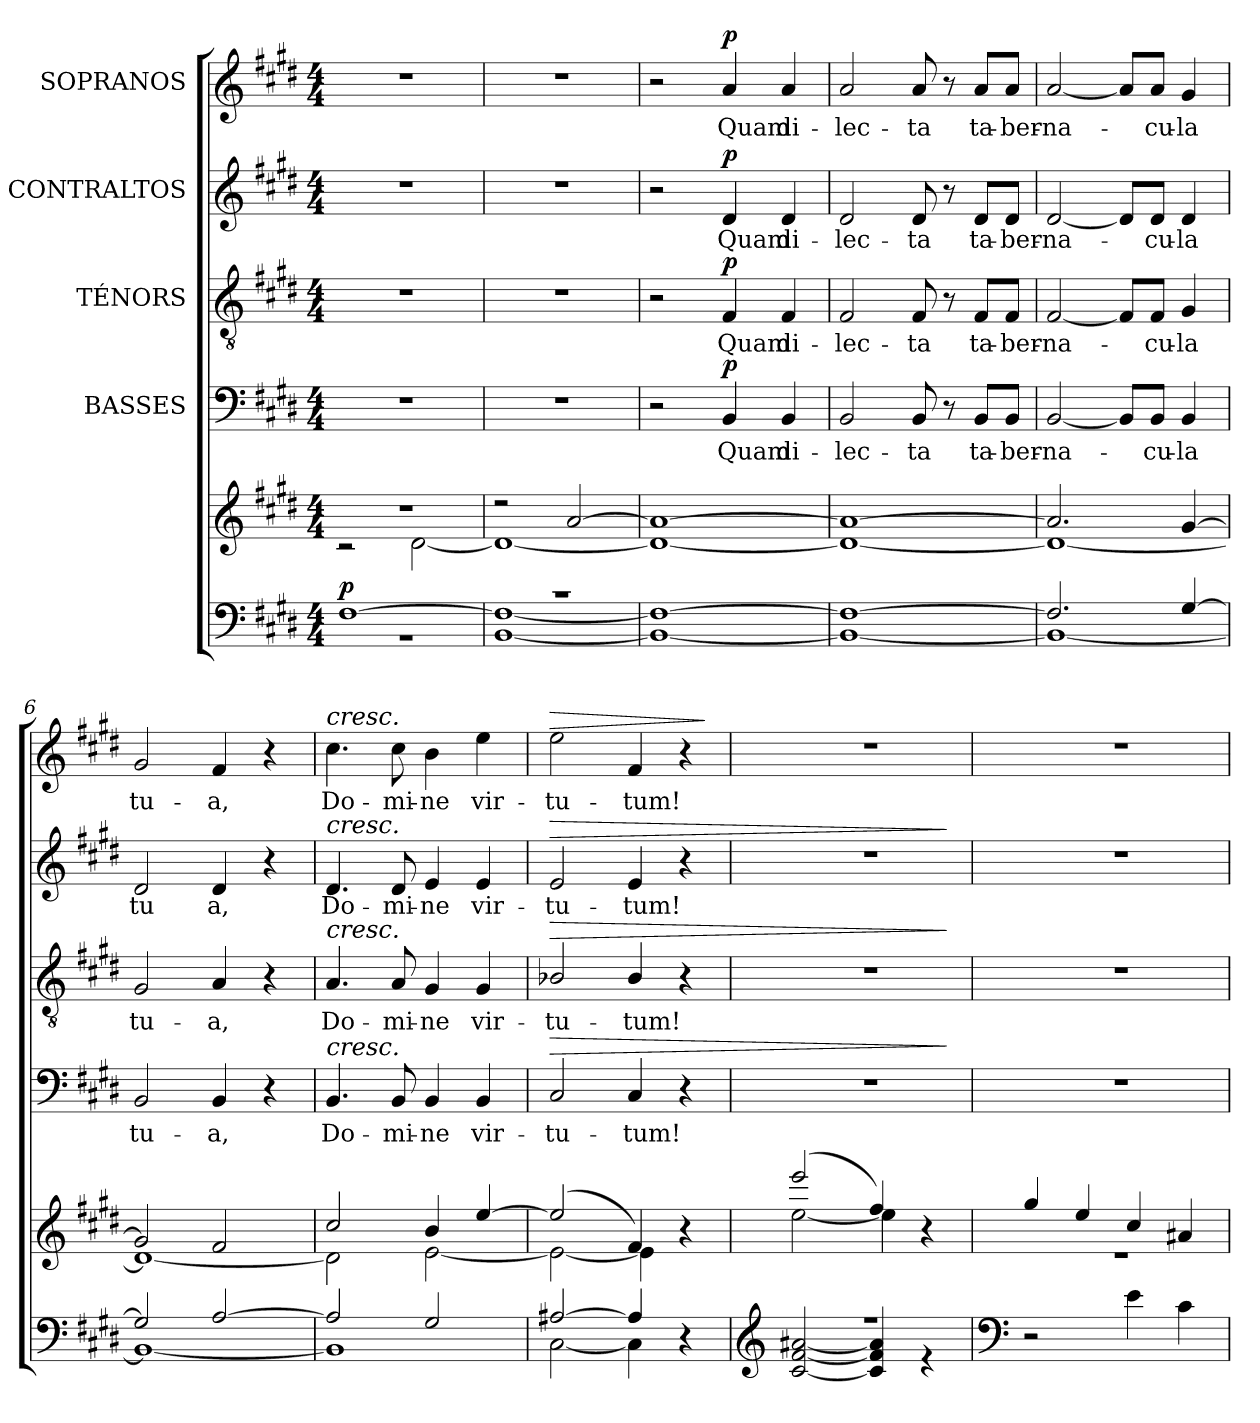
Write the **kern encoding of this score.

**kern	**kern	**dynam	**kern	**text	**dynam	**kern	**text	**dynam	**kern	**text	**dynam	**kern	**text	**dynam
*part5	*part5	*part5	*part4	*part4	*part4	*part3	*part3	*part3	*part2	*part2	*part2	*part1	*part1	*part1
*staff6	*staff5	*staff5/6	*staff4	*staff4	*staff4	*staff3	*staff3	*staff3	*staff2	*staff2	*staff2	*staff1	*staff1	*staff1
*	*	*	*I"BASSES	*	*	*I"TÉNORS	*	*	*I"CONTRALTOS	*	*	*I"SOPRANOS	*	*
*clefF4	*clefG2	*	*clefF4	*	*	*clefGv2	*	*	*clefG2	*	*	*clefG2	*	*
*k[f#c#g#d#]	*k[f#c#g#d#]	*	*k[f#c#g#d#]	*	*	*k[f#c#g#d#]	*	*	*k[f#c#g#d#]	*	*	*k[f#c#g#d#]	*	*
*M4/4	*M4/4	*	*M4/4	*	*	*M4/4	*	*	*M4/4	*	*	*M4/4	*	*
=1	=1	=1	=1	=1	=1	=1	=1	=1	=1	=1	=1	=1	=1	=1
*^	*^	*	*	*	*	*	*	*	*	*	*	*	*	*
!	!	!	!	!LO:DY:a=2	!	!	!	!	!	!	!	!	!	!	!	!
[1F#i/	1r	1r	2r	p	1r	.	.	1r	.	.	1r	.	.	1r	.	.
.	.	.	[2d#j\	.	.	.	.	.	.	.	.	.	.	.	.	.
=2	=2	=2	=2	=2	=2	=2	=2	=2	=2	=2	=2	=2	=2	=2	=2	=2
1r	[1BBi/ 1F#i_/	2r	1d#j/_	.	1r	.	.	1r	.	.	1r	.	.	1r	.	.
.	.	[2aZ/	.	.	.	.	.	.	.	.	.	.	.	.	.	.
*v	*v	*	*	*	*	*	*	*	*	*	*	*	*	*	*	*
*	*v	*v	*	*	*	*	*	*	*	*	*	*	*	*	*
=3	=3	=3	=3	=3	=3	=3	=3	=3	=3	=3	=3	=3	=3	=3
1BBi_/ 1F#i_/	1d#Z_\ 1aZ_\	.	2r	.	.	2r	.	.	2r	.	.	2r	.	.
!	!	!	!	!	!LO:DY:a	!	!	!LO:DY:a	!	!	!LO:DY:a	!	!	!LO:DY:a
.	.	.	4BBZ/	Quam	p	4F#Z/	Quam	p	4d#Z/	Quam	p	4aZ/	Quam	p
.	.	.	4BBZ/	di-	.	4F#Z/	di-	.	4d#Z/	di-	.	4aZ/	di-	.
=4	=4	=4	=4	=4	=4	=4	=4	=4	=4	=4	=4	=4	=4	=4
1BBi_/ 1F#i_/	1d#Z_/ 1aZ_/	.	2BBZ/	lec-	.	2F#Z/	lec-	.	2d#Z/	lec-	.	2aZ/	lec-	.
.	.	.	8BBZ/	ta	.	8F#Z/	ta	.	8d#Z/	ta	.	8aZ/	ta	.
.	.	.	8r	.	.	8r	.	.	8r	.	.	8r	.	.
.	.	.	8BBZ/L	ta-	.	8F#Z/L	ta-	.	8d#Z/L	ta-	.	8aZ/L	ta-	.
.	.	.	8BBZ/J	ber-	.	8F#Z/J	ber-	.	8d#Z/J	ber-	.	8aZ/J	ber-	.
=5	=5	=5	=5	=5	=5	=5	=5	=5	=5	=5	=5	=5	=5	=5
*^	*^	*	*	*	*	*	*	*	*	*	*	*	*	*
2.F#i/]	1BBV/_	2.aZ/]	1d#j/_	.	[2BBZ/	na-	.	[2F#Z/	na-	.	[2d#Z/	na-	.	[2aZ/	na-	.
.	.	.	.	.	8BBZ/L]	.	.	8F#Z/L]	.	.	8d#Z/L]	.	.	8aZ/L]	.	.
.	.	.	.	.	8BBZ/J	сu-	.	8F#Z/J	cu-	.	8d#Z/J	cu-	.	8aZ/J	cu-	.
[4G#i/	.	[4g#Z/	.	.	4BBZ/	la	.	4G#Z/	la	.	4d#Z/	la	.	4g#Z/	la	.
!!LO:LB:g=z
=6	=6	=6	=6	=6	=6	=6	=6	=6	=6	=6	=6	=6	=6	=6	=6	=6
2G#i/]	1BBV/_	2g#Z/]	1d#j/_	.	2BBZ/	tu-	.	2G#Z/	tu-	.	2d#Z/	tu	.	2g#Z/	tu-	.
[2Ai/	.	2f#Z/	.	.	4BBZ/	a,	.	4AZ/	a,	.	4d#Z/	a,	.	4f#Z/	a,	.
.	.	.	.	.	4r	.	.	4r	.	.	4r	.	.	4r	.	.
=7	=7	=7	=7	=7	=7	=7	=7	=7	=7	=7	=7	=7	=7	=7	=7	=7
!	!	!	!	!	!	!	!LO:HP:a	!	!	!LO:HP:a	!	!	!LO:HP:a	!	!	!LO:HP:a
2Ai/]	1BBV/]	2cc#Z/	2d#j\]	.	4.BBZ/	Do-	<	4.AZ/	Do-	<	4.d#Z/	Do-	<	4.cc#Z\	Do-	<
.	.	.	.	.	8BBZ/	mi-	.	8AZ/	mi-	.	8d#Z/	mi-	.	8cc#Z\	mi-	.
2G#i/	.	4bZ/	[2ej\	.	4BBZ/	ne	.	4G#Z/	ne	.	4eZ/	ne	.	4bZ\	ne	.
.	.	[4eeZ/	.	.	4BBZ/	vir-	.	4G#Z/	vir-	.	4eZ/	vir-	.	4eeZ\	vir-	.
=8	=8	=8	=8	=8	=8	=8	=8	=8	=8	=8	=8	=8	=8	=8	=8	=8
!	!	!	!	!	!	!	!LO:HP:a	!	!	!LO:HP:a	!	!	!LO:HP:a	!	!	!LO:HP:a
[2A#Xi/	[2C#V\	(2eeZ/]	2ej\_	.	2C#Z/	tu-	>	2B-XZ/	tu-	>	2eZ/	tu-	>	2eeZ\	tu-	>
4A#i/]	4C#V\]	4f#Z/)	4ej\]	.	4C#Z/	tum!	[	4B-Z/	tum!	[	4eZ/	tum!	[	4f#Z/	tum!	[
4r	4ryy	4r	4ryy	.	4r	.	.	4r	.	.	4r	.	.	4r	.	.
*v	*v	*	*	*	*	*	*	*	*	*	*	*	*	*	*	*
*	*v	*v	*	*	*	*	*	*	*	*	*	*	*	*	*
.	.	.	.	.	.	.	.	.	.	.	.	.	.	]
=9	=9	=9	=9	=9	=9	=9	=9	=9	=9	=9	=9	=9	=9	=9
*clefG2	*	*	*	*	*	*	*	*	*	*	*	*	*	*
*^	*^	*	*	*	*	*	*	*	*	*	*	*	*	*
1r	[2c#i/ [2f#i/ [2a#Xi/	(2eeeZ/	[2eej\	.	1r	.	.	1r	.	.	1r	.	.	1r	.	.
.	4c#i]/ 4f#i]/ 4a#i]/	4ff#Z/)	4eej\]	.	.	.	.	.	.	.	.	.	.	.	.	.
.	4r	4r	4ryy	.	.	.	.	.	.	.	.	.	.	.	.	.
*v	*v	*	*	*	*	*	*	*	*	*	*	*	*	*	*	*
*	*v	*v	*	*	*	*	*	*	*	*	*	*	*	*	*
.	.	.	.	.	]	.	.	]	.	.	]	.	.	.
=10	=10	=10	=10	=10	=10	=10	=10	=10	=10	=10	=10	=10	=10	=10
*clefF4	*	*	*	*	*	*	*	*	*	*	*	*	*	*
*	*^	*	*	*	*	*	*	*	*	*	*	*	*	*
2r	4gg#Z/	1r	.	1r	.	.	1r	.	.	1r	.	.	1r	.	.
.	4eeZ/	.	.	.	.	.	.	.	.	.	.	.	.	.	.
4ei\	4cc#Z/	.	.	.	.	.	.	.	.	.	.	.	.	.	.
4c#i\	4a#XZ/	.	.	.	.	.	.	.	.	.	.	.	.	.	.
*	*v	*v	*	*	*	*	*	*	*	*	*	*	*	*	*
=	=	=	=	=	=	=	=	=	=	=	=	=	=	=
*-	*-	*-	*-	*-	*-	*-	*-	*-	*-	*-	*-	*-	*-	*-
